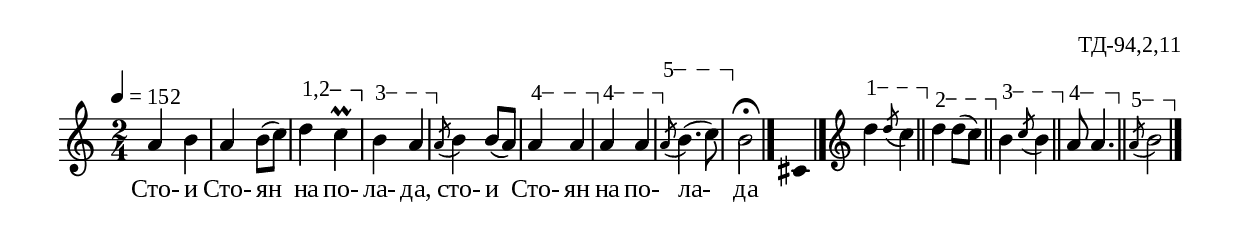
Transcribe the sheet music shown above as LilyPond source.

%{
laz_094_2_11
%}

\include "td-preamble.ly"

\score {
\relative c'' {
\tempo 4 = 152
\time 2/4
a4 b | a b8( c) | 
\varAB
d4\startTextSpan c\stopTextSpan\prall 
\varC
| b\startTextSpan a\stopTextSpan | 
\acciaccatura a8 b4 b8( a) |
\varD
a4\startTextSpan a\stopTextSpan | 
\varD
a\startTextSpan a\stopTextSpan | 
\varE
\acciaccatura a8\startTextSpan b4.( c8\stopTextSpan) | 
b2\fermata 
 \bar "|." 
 s4 \fixB cis, \fixC
 \bar "|." 
\endm
\varA
d'4\startTextSpan \acciaccatura d8 c4\stopTextSpan \bar "||"
\varB
d4\startTextSpan d8( c\stopTextSpan) \bar "||"
\varC
b4\startTextSpan \acciaccatura c8 b4\stopTextSpan \bar "||"
\varD
a8\startTextSpan a4.\stopTextSpan \bar "||"
\varE
\acciaccatura a8\startTextSpan b2\stopTextSpan
 \bar "|."  
}
\addlyrics { Сто- и Сто- ян на по- ла- да, сто- и Сто- ян на по- ла- да }
%
\layout {
  indent = #0
  line-width = 190\mm
  ragged-right=##f
}
%
\midi { 
	\context {
		\Score
		tempoWholesPerMinute = #(ly:make-moment 152 4)
		}
	}
}
%
\header{
  opus = "ТД-94,2,11"
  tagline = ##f
}


